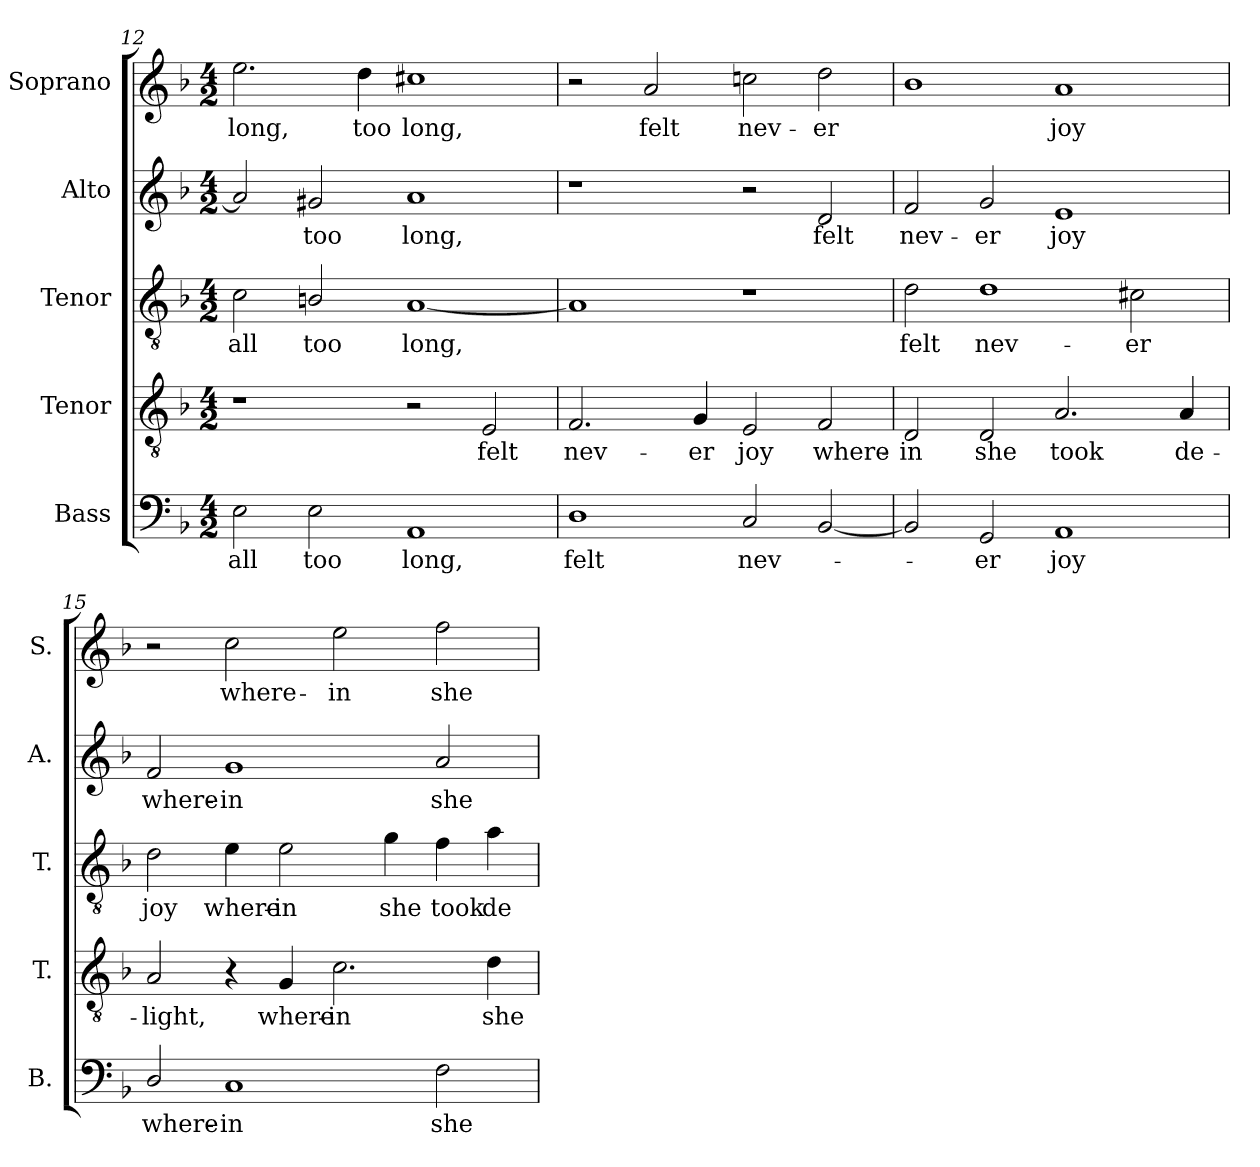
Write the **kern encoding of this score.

**kern	**text	**kern	**text	**kern	**text	**kern	**text	**kern	**text
*part5	*part5	*part4	*part4	*part3	*part3	*part2	*part2	*part1	*part1
*staff5	*staff5	*staff4	*staff4	*staff3	*staff3	*staff2	*staff2	*staff1	*staff1
*I"Bass	*	*I"Tenor	*	*I"Tenor	*	*I"Alto	*	*I"Soprano	*
*I'B.	*	*I'T.	*	*I'T.	*	*I'A.	*	*I'S.	*
*clefF4	*	*clefGv2	*	*clefGv2	*	*clefG2	*	*clefG2	*
*	*	*ITrd7c12	*	*ITrd7c12	*	*	*	*	*
*k[b-]	*	*k[b-]	*	*k[b-]	*	*k[b-]	*	*k[b-]	*
*F:	*	*F:	*	*F:	*	*F:	*	*F:	*
*M4/2	*	*M4/2	*	*M4/2	*	*M4/2	*	*M4/2	*
=12	=12	=12	=12	=12	=12	=12	=12	=12	=12
!	!LO:LY:b:color=#000000	!	!	!	!	!	!	!	!
!	!	!	!	!	!LO:LY:b:color=#000000	!	!	!	!
!	!	!	!	!	!	!	!	!	!LO:LY:b:color=#000000
2Ei\	all	1r	.	2Ci\	all	2ai/]	.	2.eei\	long,
!	!LO:LY:b:color=#000000	!	!	!	!	!	!	!	!
!	!	!	!	!	!LO:LY:b:color=#000000	!	!	!	!
!	!	!	!	!	!	!	!LO:LY:b:color=#000000	!	!
2Ei\	too	.	.	2BBni/	too	2g#Xi/	too	.	.
!	!	!	!	!	!	!	!	!	!LO:LY:b:color=#000000
.	.	.	.	.	.	.	.	4ddi\	too
!	!LO:LY:b:color=#000000	!	!	!	!	!	!	!	!
!	!	!	!	!	!LO:LY:b:color=#000000	!	!	!	!
!	!	!	!	!	!	!	!LO:LY:b:color=#000000	!	!
!	!	!	!	!	!	!	!	!	!LO:LY:b:color=#000000
1AAi	long,	2r	.	[1AAi	long,	1ai	long,	1cc#Xi	long,
!	!	!	!LO:LY:b:color=#000000	!	!	!	!	!	!
.	.	2EEi/	felt	.	.	.	.	.	.
!!LO:PB:g=z
=13	=13	=13	=13	=13	=13	=13	=13	=13	=13
!	!LO:LY:b:color=#000000	!	!	!	!	!	!	!	!
!	!	!	!LO:LY:b:color=#000000	!	!	!	!	!	!
1Di	felt	2.FFi/	nev-	1AAi]	.	1r	.	2r	.
!	!	!	!	!	!	!	!	!	!LO:LY:b:color=#000000
.	.	.	.	.	.	.	.	2ai/	felt
!	!	!	!LO:LY:b:color=#000000	!	!	!	!	!	!
.	.	4GGi/	-er	.	.	.	.	.	.
!	!LO:LY:b:color=#000000	!	!	!	!	!	!	!	!
!	!	!	!LO:LY:b:color=#000000	!	!	!	!	!	!
!	!	!	!	!	!	!	!	!	!LO:LY:b:color=#000000
2Ci/	nev-	2EEi/	joy	1r	.	2r	.	2ccni\	nev-
!	!	!	!LO:LY:b:color=#000000	!	!	!	!	!	!
!	!	!	!	!	!	!	!LO:LY:b:color=#000000	!	!
!	!	!	!	!	!	!	!	!	!LO:LY:b:color=#000000
[2BB-i/	.	2FFi/	where-	.	.	2di/	felt	2ddi\	-er
=14	=14	=14	=14	=14	=14	=14	=14	=14	=14
!	!	!	!LO:LY:b:color=#000000	!	!	!	!	!	!
!	!	!	!	!	!LO:LY:b:color=#000000	!	!	!	!
!	!	!	!	!	!	!	!LO:LY:b:color=#000000	!	!
2BB-i/]	.	2DDi/	-in	2Di\	felt	2fi/	nev-	1b-i	.
!	!LO:LY:b:color=#000000	!	!	!	!	!	!	!	!
!	!	!	!LO:LY:b:color=#000000	!	!	!	!	!	!
!	!	!	!	!	!LO:LY:b:color=#000000	!	!	!	!
!	!	!	!	!	!	!	!LO:LY:b:color=#000000	!	!
2GGi/	-er	2DDi/	she	1Di	nev-	2gi/	-er	.	.
!	!LO:LY:b:color=#000000	!	!	!	!	!	!	!	!
!	!	!	!LO:LY:b:color=#000000	!	!	!	!	!	!
!	!	!	!	!	!	!	!LO:LY:b:color=#000000	!	!
!	!	!	!	!	!	!	!	!	!LO:LY:b:color=#000000
1AAi	joy	2.AAi/	took	.	.	1ei	joy	1ai	joy
!	!	!	!	!	!LO:LY:b:color=#000000	!	!	!	!
.	.	.	.	2C#Xi\	-er	.	.	.	.
!	!	!	!LO:LY:b:color=#000000	!	!	!	!	!	!
.	.	4AAi/	de-	.	.	.	.	.	.
=15	=15	=15	=15	=15	=15	=15	=15	=15	=15
!	!LO:LY:b:color=#000000	!	!	!	!	!	!	!	!
!	!	!	!LO:LY:b:color=#000000	!	!	!	!	!	!
!	!	!	!	!	!LO:LY:b:color=#000000	!	!	!	!
!	!	!	!	!	!	!	!LO:LY:b:color=#000000	!	!
2Di/	where-	2AAi/	-light,	2Di\	joy	2fi/	where-	2r	.
!	!LO:LY:b:color=#000000	!	!	!	!	!	!	!	!
!	!	!	!	!	!LO:LY:b:color=#000000	!	!	!	!
!	!	!	!	!	!	!	!LO:LY:b:color=#000000	!	!
!	!	!	!	!	!	!	!	!	!LO:LY:b:color=#000000
1Ci	-in	4r	.	4Ei\	where-	1gi	-in	2cci\	where-
!	!	!	!LO:LY:b:color=#000000	!	!	!	!	!	!
!	!	!	!	!	!LO:LY:b:color=#000000	!	!	!	!
.	.	4GGi/	where-	2Ei\	-in	.	.	.	.
!	!	!	!LO:LY:b:color=#000000	!	!	!	!	!	!
!	!	!	!	!	!	!	!	!	!LO:LY:b:color=#000000
.	.	2.Ci\	-in	.	.	.	.	2eei\	-in
!	!	!	!	!	!LO:LY:b:color=#000000	!	!	!	!
.	.	.	.	4Gi\	she	.	.	.	.
!	!LO:LY:b:color=#000000	!	!	!	!	!	!	!	!
!	!	!	!	!	!LO:LY:b:color=#000000	!	!	!	!
!	!	!	!	!	!	!	!LO:LY:b:color=#000000	!	!
!	!	!	!	!	!	!	!	!	!LO:LY:b:color=#000000
2Fi\	she	.	.	4Fi\	took	2ai/	she	2ffi\	she
!	!	!	!LO:LY:b:color=#000000	!	!	!	!	!	!
!	!	!	!	!	!LO:LY:b:color=#000000	!	!	!	!
.	.	4Di\	she	4Ai\	de-	.	.	.	.
=	=	=	=	=	=	=	=	=	=
*-	*-	*-	*-	*-	*-	*-	*-	*-	*-
